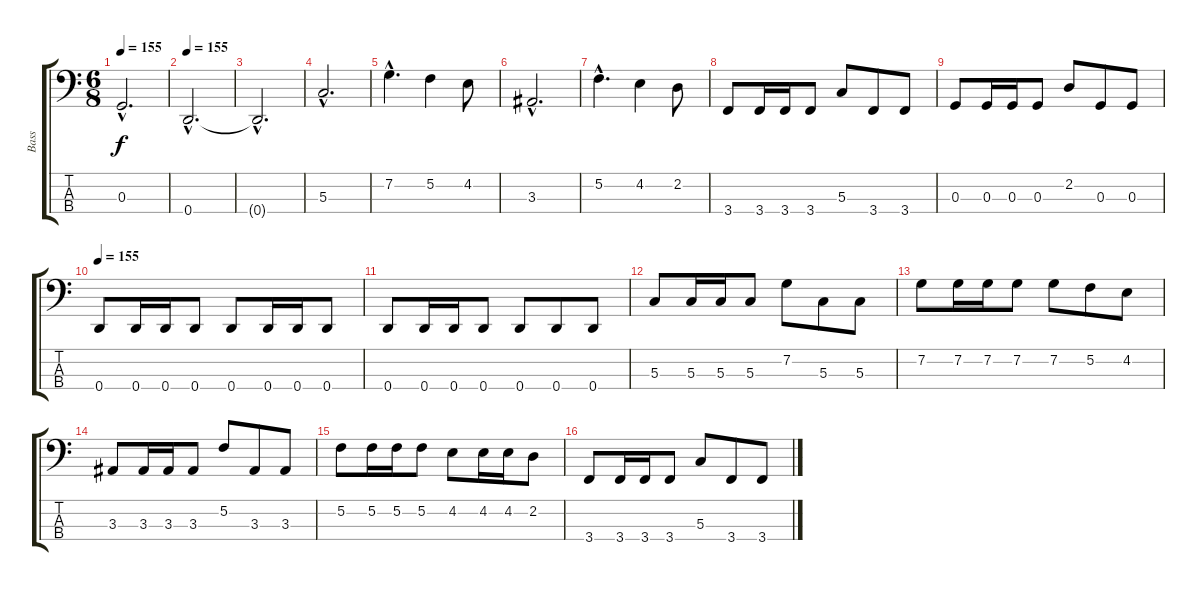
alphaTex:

\track ("Bass" "Bass") {instrument electricbasspick}
\staff {score tabs}
\tuning (F2 C2 G1 D1) {hide}
\ts (6 8)
\tempo 155
\clef f4
\ks c
0.3{hac}.2{d dy f} |
\tempo 155
0.4{hac}.2{d} |
0.4{hac t}.2{d} |
5.3{hac}.2{d} |
7.2{hac}.4{d} 5.2.4 4.2.8 |
3.3{hac}.2{d} |
5.2{hac}.4{d} 4.2.4 2.2.8 |
3.4.8 3.4.16 3.4.16 3.4.8 5.3.8 3.4.8 3.4.8 |
0.3.8 0.3.16 0.3.16 0.3.8 2.2.8 0.3.8 0.3.8 |
\tempo 155
0.4.8 0.4.16 0.4.16 0.4.8 0.4.8 0.4.16 0.4.16 0.4.8 |
0.4.8 0.4.16 0.4.16 0.4.8 0.4.8 0.4.8 0.4.8 |
5.3.8 5.3.16 5.3.16 5.3.8 7.2.8 5.3.8 5.3.8 |
7.2.8 7.2.16 7.2.16 7.2.8 7.2.8 5.2.8 4.2.8 |
3.3.8 3.3.16 3.3.16 3.3.8 5.2.8 3.3.8 3.3.8 |
5.2.8 5.2.16 5.2.16 5.2.8 4.2.8 4.2.16 4.2.16 2.2.8 |
3.4.8 3.4.16 3.4.16 3.4.8 5.3.8 3.4.8 3.4.8
